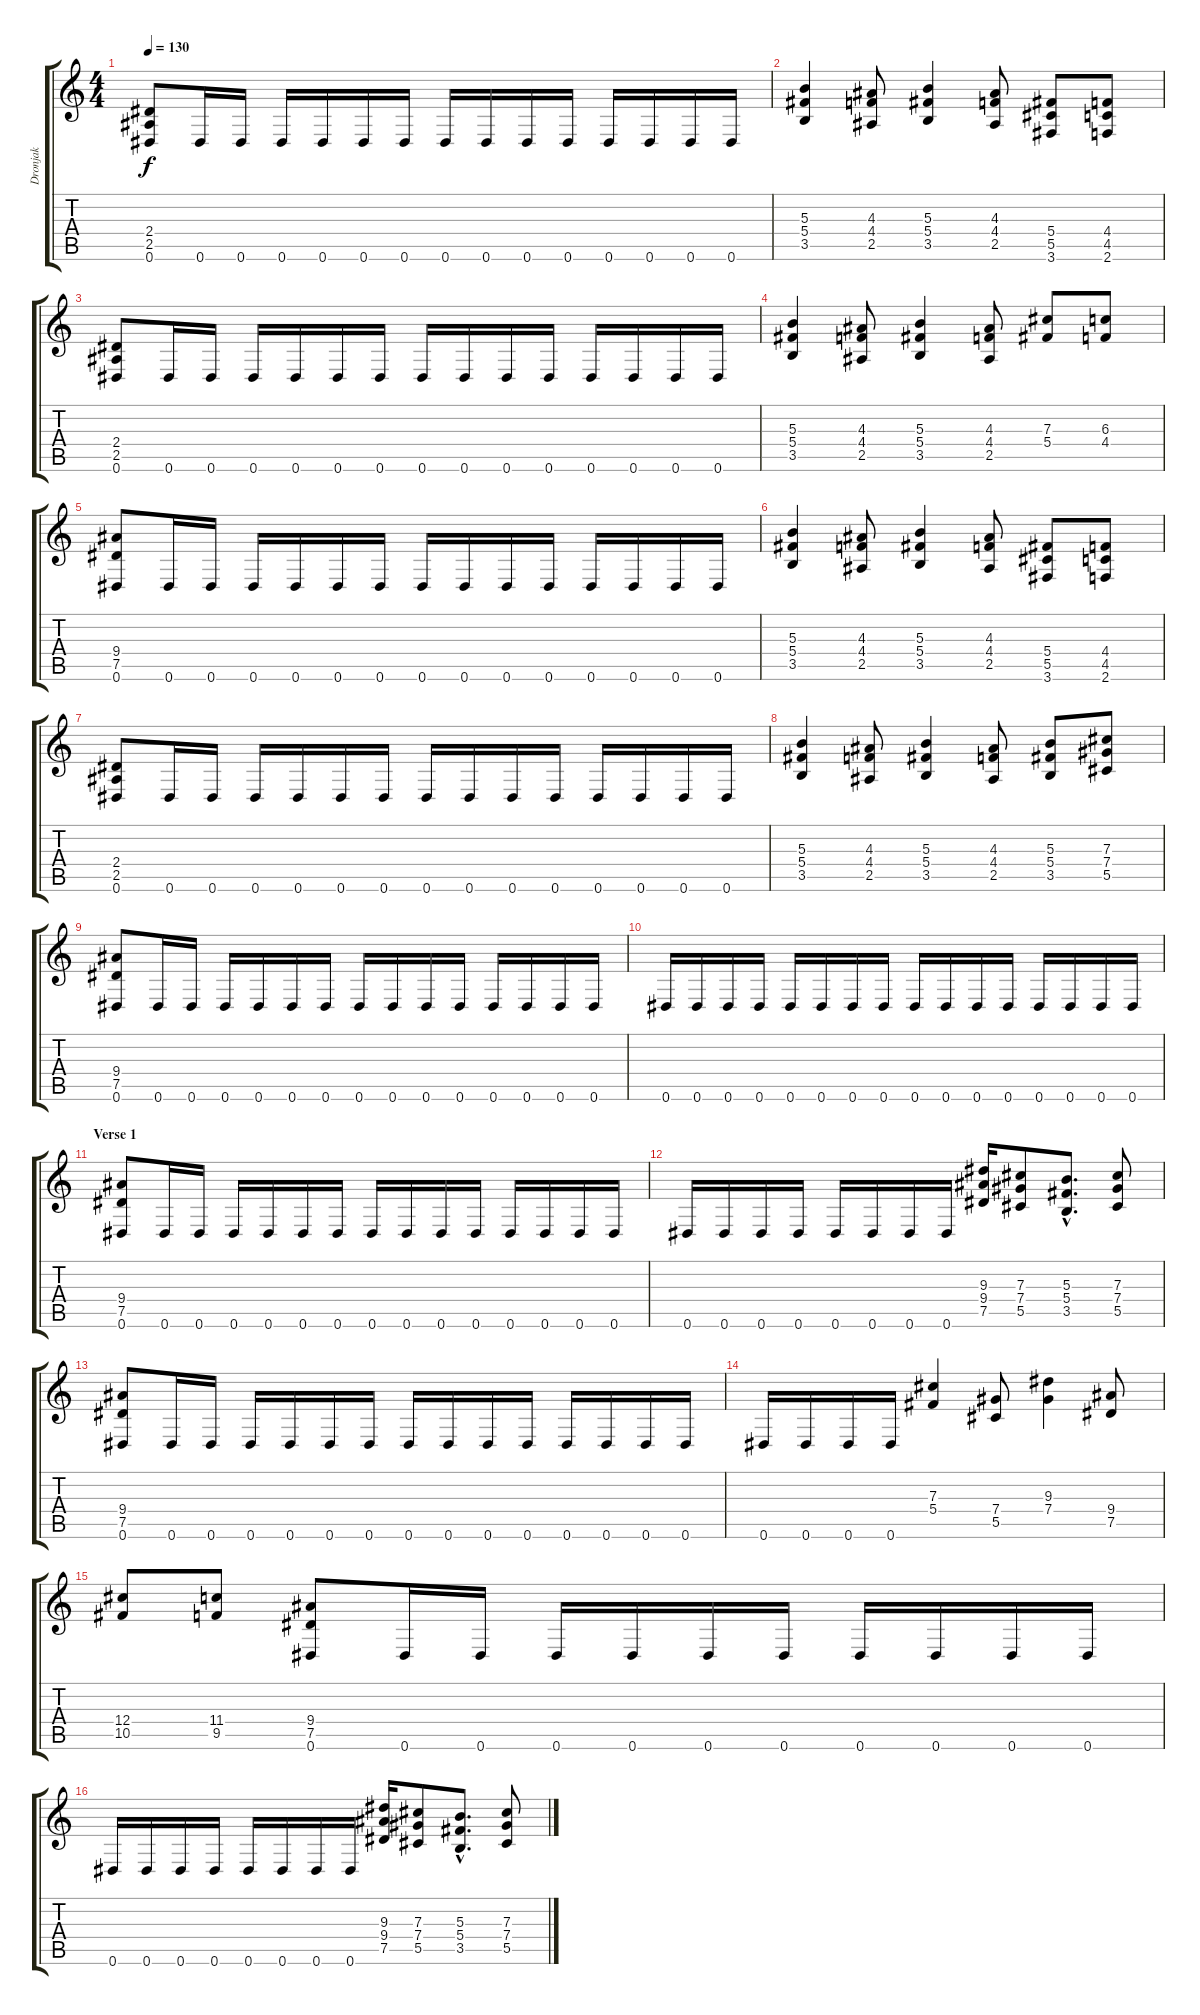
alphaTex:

\track ("Dronjak" "Dronjak") {instrument distortionguitar}
\staff {score tabs}
\tuning (Eb4 Bb3 Gb3 Db3 Ab2 Eb2) {hide}
\ts (4 4)
\tempo 130
\clef g2
\ks c
(2.4 2.5 0.6).8{dy f instrument distortionguitar} 0.6.16 0.6.16 0.6.16 0.6.16 0.6.16 0.6.16 0.6.16 0.6.16 0.6.16 0.6.16 0.6.16 0.6.16 0.6.16 0.6.16 |
(5.3 5.4 3.5).4 (4.3 4.4 2.5).8 (5.3 5.4 3.5).4 (4.3 4.4 2.5).8 (5.4 5.5 3.6).8 (4.4 4.5 2.6).8 |
(2.4 2.5 0.6).8 0.6.16 0.6.16 0.6.16 0.6.16 0.6.16 0.6.16 0.6.16 0.6.16 0.6.16 0.6.16 0.6.16 0.6.16 0.6.16 0.6.16 |
(5.3 5.4 3.5).4 (4.3 4.4 2.5).8 (5.3 5.4 3.5).4 (4.3 4.4 2.5).8 (7.3 5.4).8 (6.3 4.4).8 |
(9.4 7.5 0.6).8 0.6.16 0.6.16 0.6.16 0.6.16 0.6.16 0.6.16 0.6.16 0.6.16 0.6.16 0.6.16 0.6.16 0.6.16 0.6.16 0.6.16 |
(5.3 5.4 3.5).4 (4.3 4.4 2.5).8 (5.3 5.4 3.5).4 (4.3 4.4 2.5).8 (5.4 5.5 3.6).8 (4.4 4.5 2.6).8 |
(2.4 2.5 0.6).8 0.6.16 0.6.16 0.6.16 0.6.16 0.6.16 0.6.16 0.6.16 0.6.16 0.6.16 0.6.16 0.6.16 0.6.16 0.6.16 0.6.16 |
(5.3 5.4 3.5).4 (4.3 4.4 2.5).8 (5.3 5.4 3.5).4 (4.3 4.4 2.5).8 (5.3 5.4 3.5).8 (7.3 7.4 5.5).8 |
(9.4 7.5 0.6).8 0.6.16 0.6.16 0.6.16 0.6.16 0.6.16 0.6.16 0.6.16 0.6.16 0.6.16 0.6.16 0.6.16 0.6.16 0.6.16 0.6.16 |
0.6.16 0.6.16 0.6.16 0.6.16 0.6.16 0.6.16 0.6.16 0.6.16 0.6.16 0.6.16 0.6.16 0.6.16 0.6.16 0.6.16 0.6.16 0.6.16 |
\section ("" "Verse 1")
(9.4 7.5 0.6).8 0.6.16 0.6.16 0.6.16 0.6.16 0.6.16 0.6.16 0.6.16 0.6.16 0.6.16 0.6.16 0.6.16 0.6.16 0.6.16 0.6.16 |
0.6.16 0.6.16 0.6.16 0.6.16 0.6.16 0.6.16 0.6.16 0.6.16 (9.3 9.4 7.5).16 (7.3 7.4 5.5).8 (5.3{hac} 5.4{hac} 3.5{hac}).8{d} (7.3 7.4 5.5).8 |
(9.4 7.5 0.6).8 0.6.16 0.6.16 0.6.16 0.6.16 0.6.16 0.6.16 0.6.16 0.6.16 0.6.16 0.6.16 0.6.16 0.6.16 0.6.16 0.6.16 |
0.6.16 0.6.16 0.6.16 0.6.16 (7.3 5.4).4 (7.4 5.5).8 (9.3 7.4).4 (9.4 7.5).8 |
(12.4 10.5).8 (11.4 9.5).8 (9.4 7.5 0.6).8 0.6.16 0.6.16 0.6.16 0.6.16 0.6.16 0.6.16 0.6.16 0.6.16 0.6.16 0.6.16 |
0.6.16 0.6.16 0.6.16 0.6.16 0.6.16 0.6.16 0.6.16 0.6.16 (9.3 9.4 7.5).16 (7.3 7.4 5.5).8 (5.3{hac} 5.4{hac} 3.5{hac}).8{d} (7.3 7.4 5.5).8
